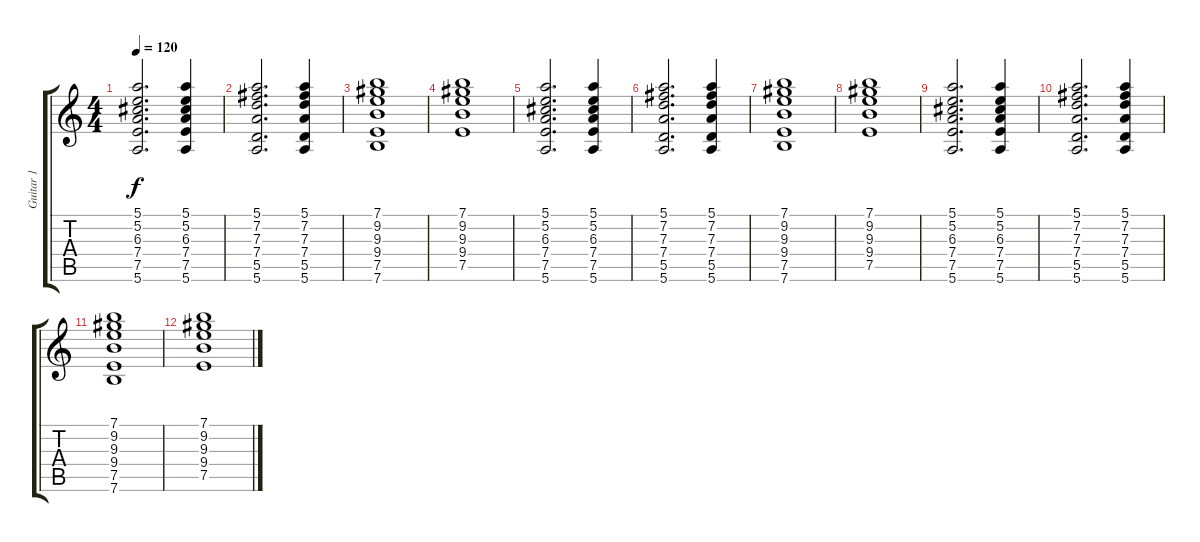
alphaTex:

\track ("Guitar 1" "Guitar 1") {instrument electricguitarjazz}
\staff {score tabs}
\tuning (E4 B3 G3 D3 A2 E2) {hide}
\ts (4 4)
\tempo 120
\clef g2
\ks c
(5.1 5.2 6.3 7.4 7.5 5.6).2{d dy f} (5.1 5.2 6.3 7.4 7.5 5.6).4 |
(5.1 7.2 7.3 7.4 5.5 5.6).2{d} (5.1 7.2 7.3 7.4 5.5 5.6).4 |
(7.1 9.2 9.3 9.4 7.5 7.6).1 |
(7.1 9.2 9.3 9.4 7.5).1 |
(5.1 5.2 6.3 7.4 7.5 5.6).2{d} (5.1 5.2 6.3 7.4 7.5 5.6).4 |
(5.1 7.2 7.3 7.4 5.5 5.6).2{d} (5.1 7.2 7.3 7.4 5.5 5.6).4 |
(7.1 9.2 9.3 9.4 7.5 7.6).1 |
(7.1 9.2 9.3 9.4 7.5).1 |
(5.1 5.2 6.3 7.4 7.5 5.6).2{d} (5.1 5.2 6.3 7.4 7.5 5.6).4 |
(5.1 7.2 7.3 7.4 5.5 5.6).2{d} (5.1 7.2 7.3 7.4 5.5 5.6).4 |
(7.1 9.2 9.3 9.4 7.5 7.6).1 |
(7.1 9.2 9.3 9.4 7.5).1
